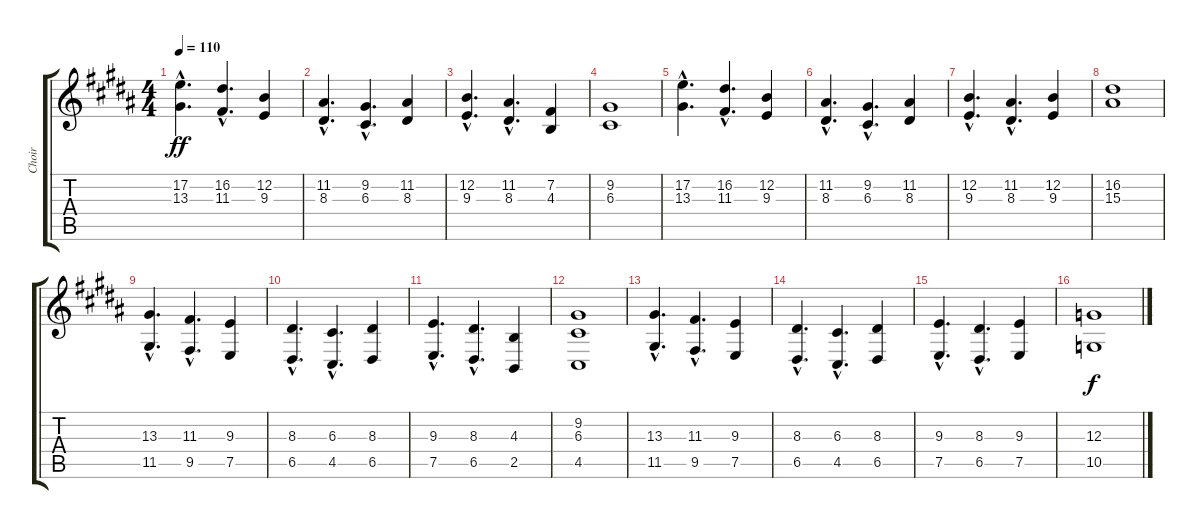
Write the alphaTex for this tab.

\track ("Choir" "Choir") {instrument choiraahs}
\staff {score tabs}
\tuning (E4 B3 G3 D3 A2 E2) {hide}
\ts (4 4)
\section ("" "")
\tempo 110
\clef g2
\ks b
(17.2{hac} 13.3{hac}).4{d dy ff} (16.2{hac} 11.3{hac}).4{d} (12.2 9.3).4 |
(11.2{hac} 8.3{hac}).4{d} (9.2{hac} 6.3{hac}).4{d} (11.2 8.3).4 |
(12.2{hac} 9.3{hac}).4{d} (11.2{hac} 8.3{hac}).4{d} (7.2 4.3).4 |
(9.2 6.3).1 |
(17.2{hac} 13.3{hac}).4{d} (16.2{hac} 11.3{hac}).4{d} (12.2 9.3).4 |
(11.2{hac} 8.3{hac}).4{d} (9.2{hac} 6.3{hac}).4{d} (11.2 8.3).4 |
(12.2{hac} 9.3{hac}).4{d} (11.2{hac} 8.3{hac}).4{d} (12.2 9.3).4 |
(16.2 15.3).1 |
(13.3{hac} 11.5{hac}).4{d} (11.3{hac} 9.5{hac}).4{d} (9.3 7.5).4 |
(8.3{hac} 6.5{hac}).4{d} (6.3{hac} 4.5{hac}).4{d} (8.3 6.5).4 |
(9.3{hac} 7.5{hac}).4{d} (8.3{hac} 6.5{hac}).4{d} (4.3 2.5).4 |
(9.2 6.3 4.5).1 |
(13.3{hac} 11.5{hac}).4{d} (11.3{hac} 9.5{hac}).4{d} (9.3 7.5).4 |
(8.3{hac} 6.5{hac}).4{d} (6.3{hac} 4.5{hac}).4{d} (8.3 6.5).4 |
(9.3{hac} 7.5{hac}).4{d} (8.3{hac} 6.5{hac}).4{d} (9.3 7.5).4 |
(12.3 10.5).1{dy f}
